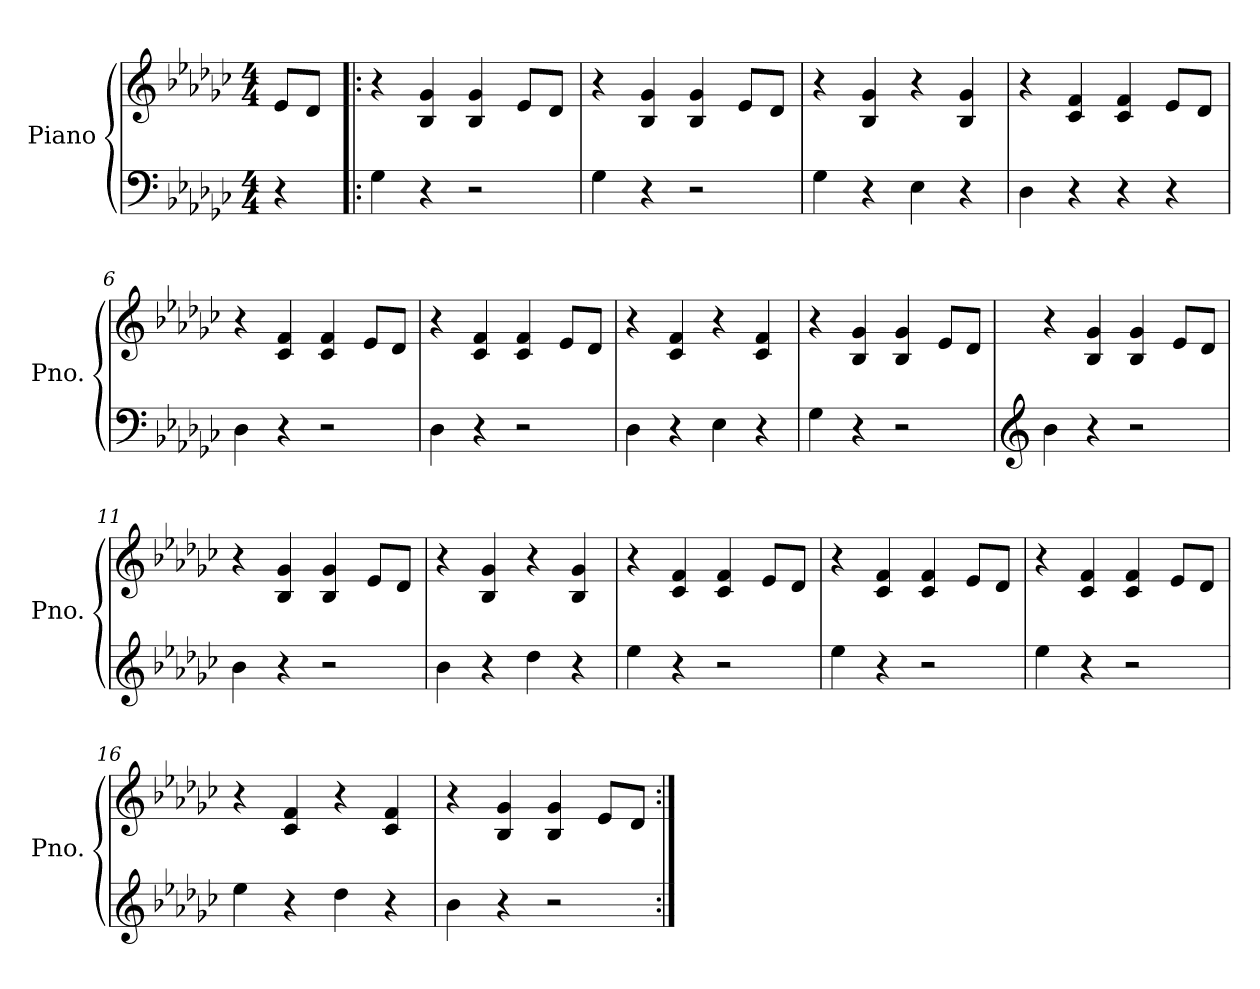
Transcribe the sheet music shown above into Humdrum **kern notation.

**kern	**kern
*part1	*part1
*staff2	*staff1
*I"Piano	*
*I'Pno.	*
*clefF4	*clefG2
*k[b-e-a-d-g-c-]	*k[b-e-a-d-g-c-]
*M4/4	*M4/4
*MM120	*MM120
=1	=1
4r	8e-/L
.	8d-/J
=2!|:	=2!|:
4G-<\	4r
4r	4B-/ 4g-/
2r	4B-/ 4g-/
.	8e-/L
.	8d-/J
=3	=3
4G-<\	4r
4r	4B-/ 4g-/
2r	4B-/ 4g-/
.	8e-/L
.	8d-/J
=4	=4
4G-<\	4r
4r	4B-/ 4g-/
4E-<\	4r
4r	4B-/ 4g-/
=5	=5
4D-<\	4r
4r	4c-/ 4f/
4r	4c-/ 4f/
4r	8e-/L
.	8d-/J
!!LO:LB:g=z
=6	=6
4D-<\	4r
4r	4c-/ 4f/
2r	4c-/ 4f/
.	8e-/L
.	8d-/J
=7	=7
4D-<\	4r
4r	4c-/ 4f/
2r	4c-/ 4f/
.	8e-/L
.	8d-/J
=8	=8
4D-<\	4r
4r	4c-/ 4f/
4E-<\	4r
4r	4c-/ 4f/
=9	=9
4G-<\	4r
4r	4B-/ 4g-/
2r	4B-/ 4g-/
.	8e-/L
.	8d-/J
!!LO:LB:g=z
=10	=10
*clefG2	*
4b-<\	4r
4r	4B-/ 4g-/
2r	4B-/ 4g-/
.	8e-/L
.	8d-/J
=11	=11
4b-<\	4r
4r	4B-/ 4g-/
2r	4B-/ 4g-/
.	8e-/L
.	8d-/J
=12	=12
4b-<\	4r
4r	4B-/ 4g-/
4dd-<\	4r
4r	4B-/ 4g-/
=13	=13
4ee-<\	4r
4r	4c-/ 4f/
2r	4c-/ 4f/
.	8e-/L
.	8d-/J
!!LO:LB:g=z
=14	=14
4ee-<\	4r
4r	4c-/ 4f/
2r	4c-/ 4f/
.	8e-/L
.	8d-/J
=15	=15
4ee-<\	4r
4r	4c-/ 4f/
2r	4c-/ 4f/
.	8e-/L
.	8d-/J
=16	=16
4ee-<\	4r
4r	4c-/ 4f/
4dd-<\	4r
4r	4c-/ 4f/
=17	=17
4b-<\	4r
4r	4B-/ 4g-/
2r	4B-/ 4g-/
.	8e-/L
.	8d-/J
=:|!	=:|!
*-	*-
